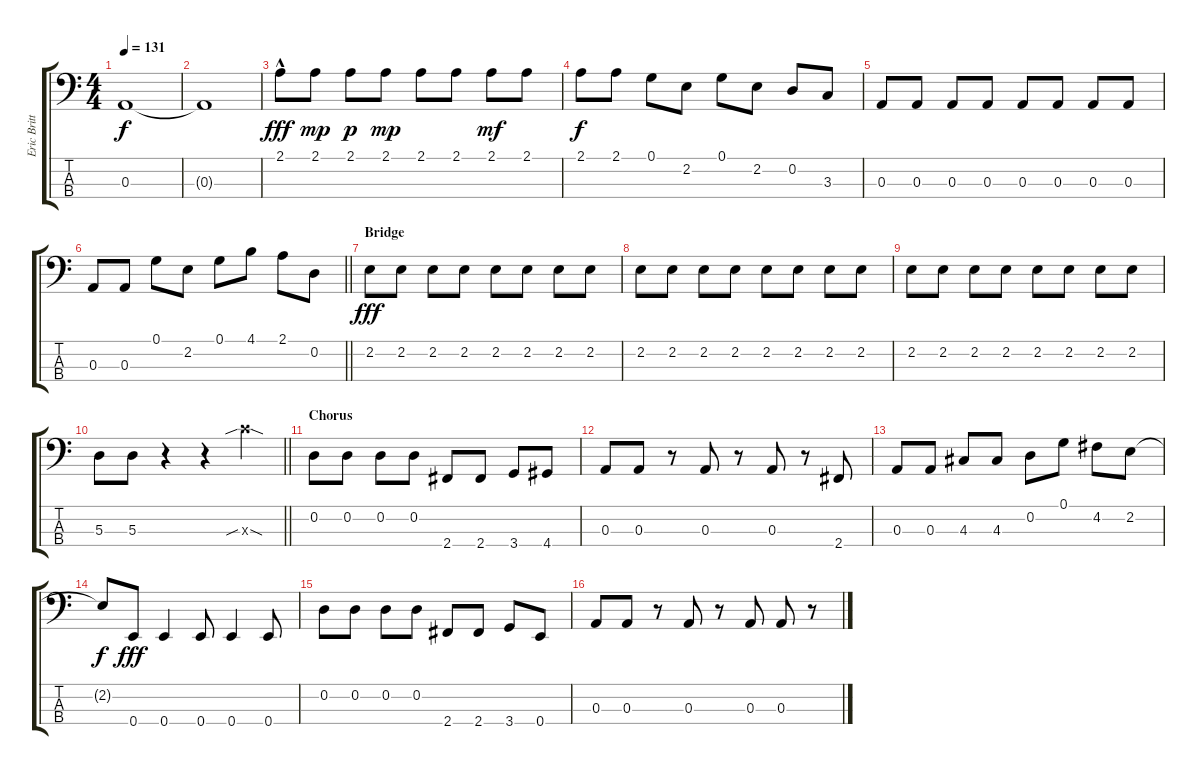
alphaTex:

\track ("Eric Brittingham - Bass" "Eric Britt") {instrument electricbasspick}
\staff {score tabs}
\tuning (G2 D2 A1 E1) {hide}
\ts (4 4)
\tempo 131
\clef f4
\ks c
0.3{t}.1{dy f} |
0.3{t}.1 |
2.1{hac}.8{dy fff} 2.1.8{dy mp} 2.1.8{dy p} 2.1.8{dy mp} 2.1.8 2.1.8 2.1.8{dy mf} 2.1.8 |
2.1.8{dy f} 2.1.8 0.1.8 2.2.8 0.1.8 2.2.8 0.2.8 3.3.8 |
0.3.8 0.3.8 0.3.8 0.3.8 0.3.8 0.3.8 0.3.8 0.3.8 |
\barLineRight lightlight
0.3.8 0.3.8 0.1.8 2.2.8 0.1.8 4.1.8 2.1.8 0.2.8 |
\section ("" "Bridge")
2.2.8{dy fff} 2.2.8 2.2.8 2.2.8 2.2.8 2.2.8 2.2.8 2.2.8 |
2.2.8 2.2.8 2.2.8 2.2.8 2.2.8 2.2.8 2.2.8 2.2.8 |
2.2.8 2.2.8 2.2.8 2.2.8 2.2.8 2.2.8 2.2.8 2.2.8 |
\barLineRight lightlight
5.3.8 5.3.8 r.4 r.4 15.3{sib sod x}.4 |
\section ("" "Chorus")
0.2.8 0.2.8 0.2.8 0.2.8 2.4.8 2.4.8 3.4.8 4.4.8 |
0.3.8 0.3.8 r.8 0.3.8 r.8 0.3.8 r.8 2.4.8 |
0.3.8 0.3.8 4.3.8 4.3.8 0.2.8 0.1.8 4.2.8 2.2.8 |
2.2{t}.8{dy f} 0.4.8{dy fff} 0.4.4 0.4.8 0.4.4 0.4.8 |
0.2.8 0.2.8 0.2.8 0.2.8 2.4.8 2.4.8 3.4.8 0.4.8 |
0.3.8 0.3.8 r.8 0.3.8 r.8 0.3.8 0.3.8 r.8
